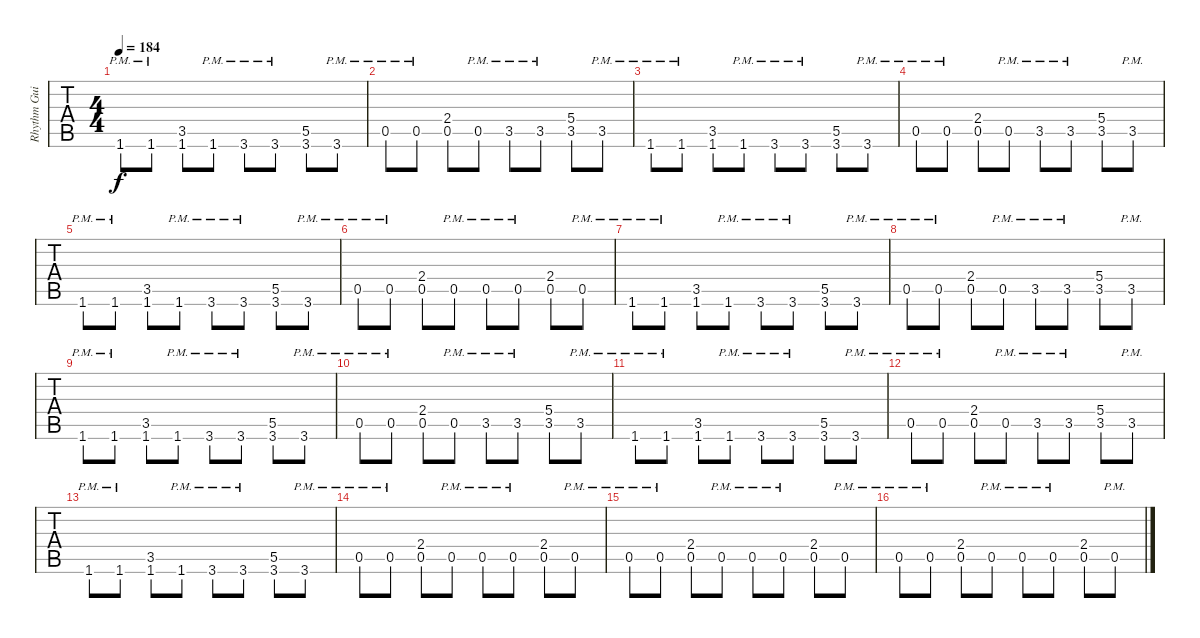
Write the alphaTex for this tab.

\track ("Rhythm Guitar" "Rhythm Gui") {instrument distortionguitar}
\staff {tabs}
\tuning (E4 B3 G3 D3 A2 E2) {hide}
\ts (4 4)
\tempo 184
\clef g2
\ks c
1.6{pm}.8{dy f} 1.6{pm}.8 (3.5 1.6).8 1.6{pm}.8 3.6{pm}.8 3.6{pm}.8 (5.5 3.6).8 3.6{pm}.8 |
0.5{pm}.8 0.5{pm}.8 (2.4 0.5).8 0.5{pm}.8 3.5{pm}.8 3.5{pm}.8 (5.4 3.5).8 3.5{pm}.8 |
1.6{pm}.8 1.6{pm}.8 (3.5 1.6).8 1.6{pm}.8 3.6{pm}.8 3.6{pm}.8 (5.5 3.6).8 3.6{pm}.8 |
0.5{pm}.8 0.5{pm}.8 (2.4 0.5).8 0.5{pm}.8 3.5{pm}.8 3.5{pm}.8 (5.4 3.5).8 3.5{pm}.8 |
1.6{pm}.8 1.6{pm}.8 (3.5 1.6).8 1.6{pm}.8 3.6{pm}.8 3.6{pm}.8 (5.5 3.6).8 3.6{pm}.8 |
0.5{pm}.8 0.5{pm}.8 (2.4 0.5).8 0.5{pm}.8 0.5{pm}.8 0.5{pm}.8 (2.4 0.5).8 0.5{pm}.8 |
1.6{pm}.8 1.6{pm}.8 (3.5 1.6).8 1.6{pm}.8 3.6{pm}.8 3.6{pm}.8 (5.5 3.6).8 3.6{pm}.8 |
0.5{pm}.8 0.5{pm}.8 (2.4 0.5).8 0.5{pm}.8 3.5{pm}.8 3.5{pm}.8 (5.4 3.5).8 3.5{pm}.8 |
1.6{pm}.8 1.6{pm}.8 (3.5 1.6).8 1.6{pm}.8 3.6{pm}.8 3.6{pm}.8 (5.5 3.6).8 3.6{pm}.8 |
0.5{pm}.8 0.5{pm}.8 (2.4 0.5).8 0.5{pm}.8 3.5{pm}.8 3.5{pm}.8 (5.4 3.5).8 3.5{pm}.8 |
1.6{pm}.8 1.6{pm}.8 (3.5 1.6).8 1.6{pm}.8 3.6{pm}.8 3.6{pm}.8 (5.5 3.6).8 3.6{pm}.8 |
0.5{pm}.8 0.5{pm}.8 (2.4 0.5).8 0.5{pm}.8 3.5{pm}.8 3.5{pm}.8 (5.4 3.5).8 3.5{pm}.8 |
1.6{pm}.8 1.6{pm}.8 (3.5 1.6).8 1.6{pm}.8 3.6{pm}.8 3.6{pm}.8 (5.5 3.6).8 3.6{pm}.8 |
0.5{pm}.8 0.5{pm}.8 (2.4 0.5).8 0.5{pm}.8 0.5{pm}.8 0.5{pm}.8 (2.4 0.5).8 0.5{pm}.8 |
0.5{pm}.8 0.5{pm}.8 (2.4 0.5).8 0.5{pm}.8 0.5{pm}.8 0.5{pm}.8 (2.4 0.5).8 0.5{pm}.8 |
0.5{pm}.8 0.5{pm}.8 (2.4 0.5).8 0.5{pm}.8 0.5{pm}.8 0.5{pm}.8 (2.4 0.5).8 0.5{pm}.8
